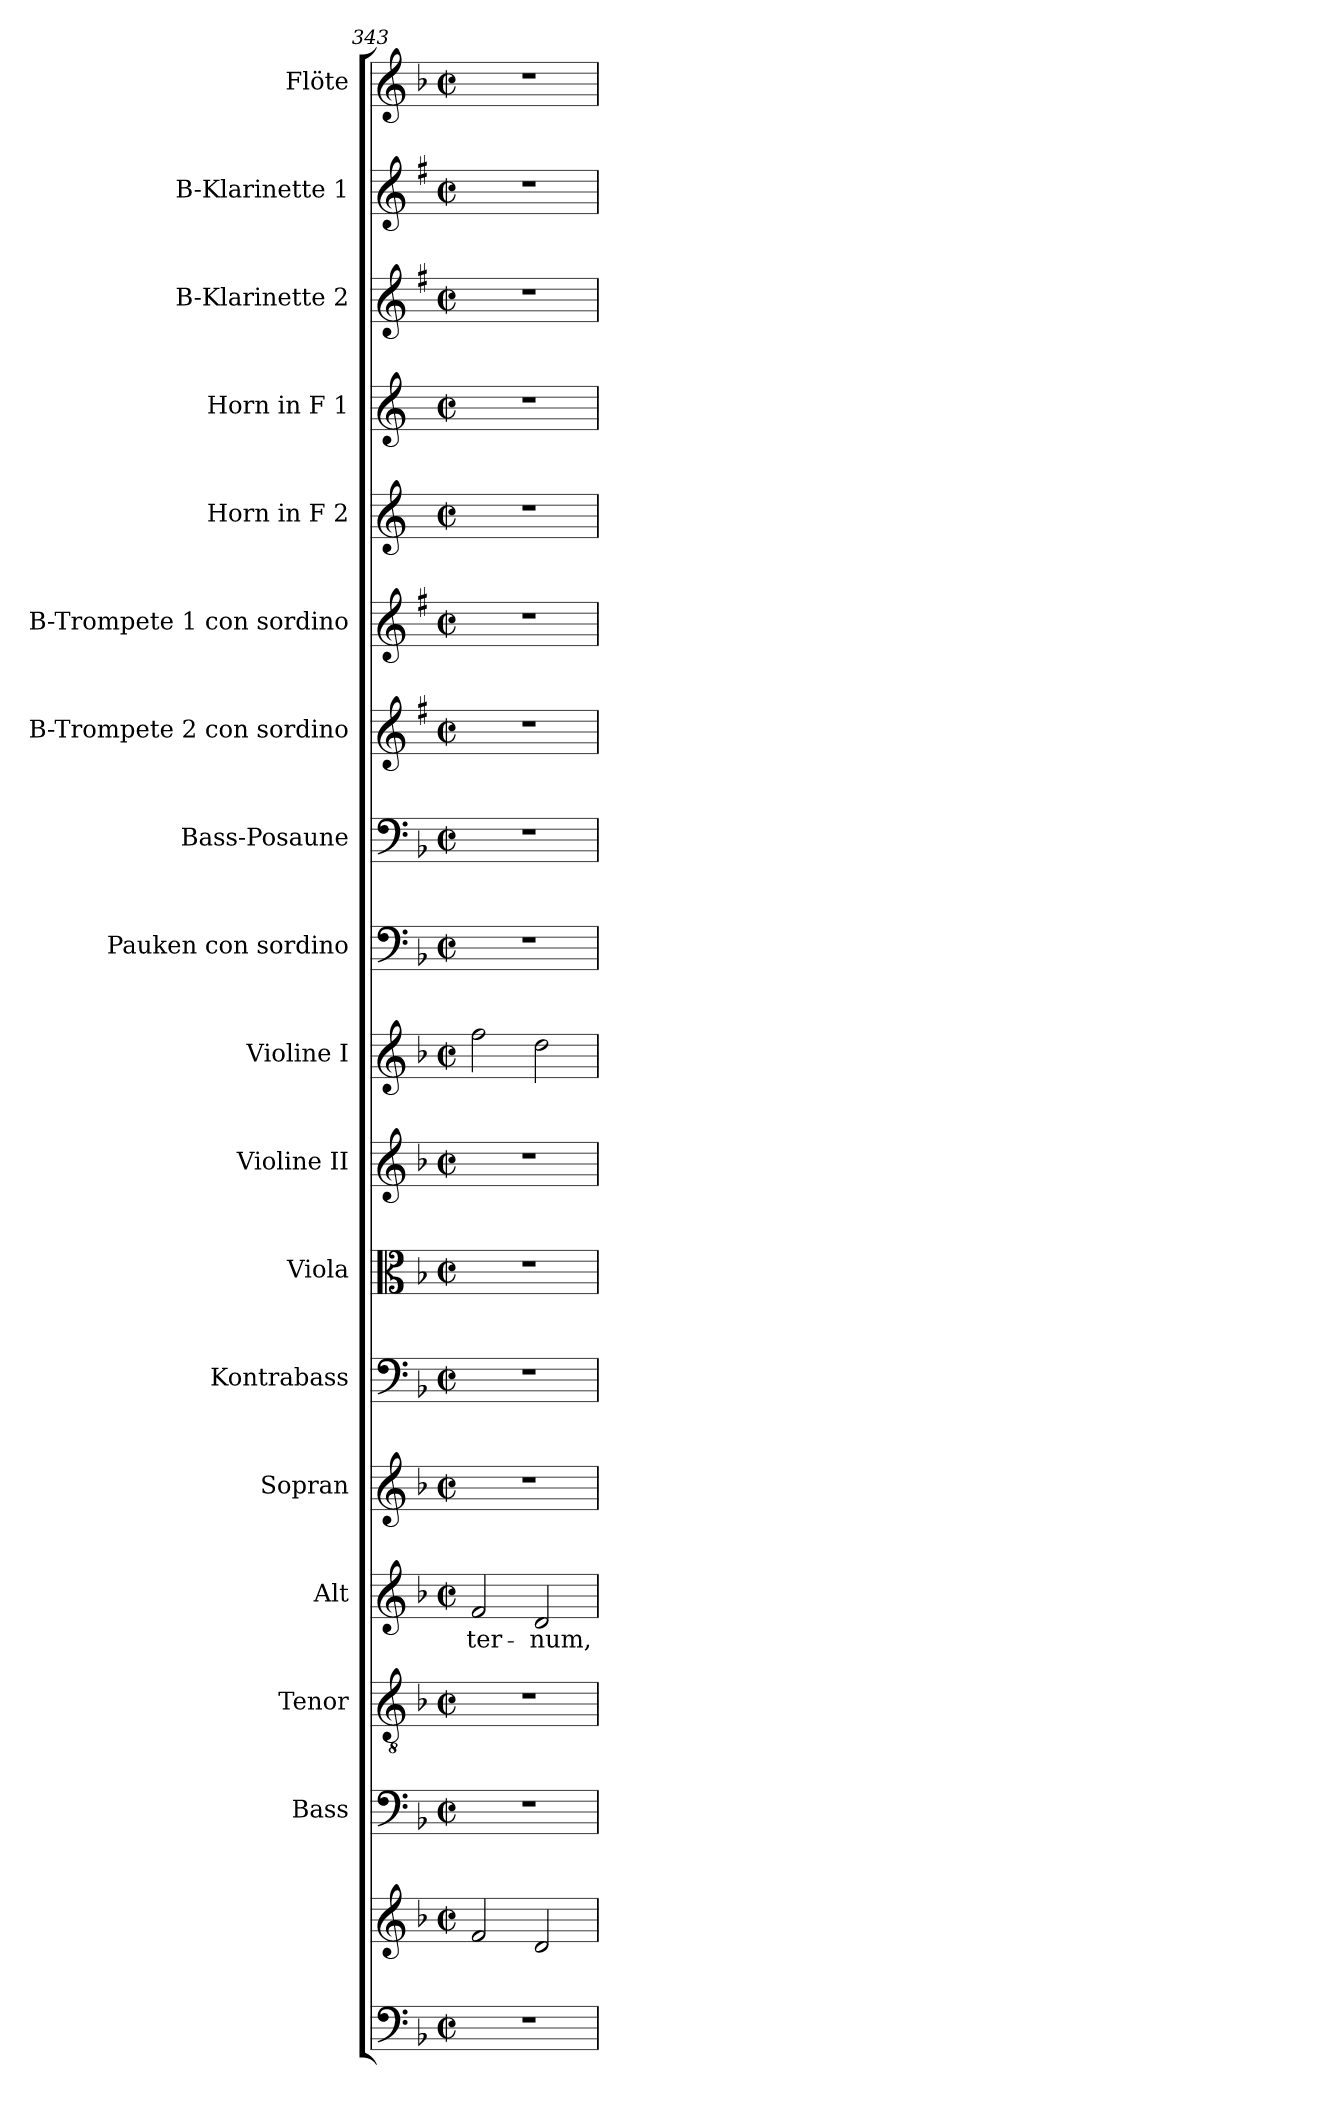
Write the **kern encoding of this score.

**kern	**kern	**kern	**kern	**kern	**text	**kern	**kern	**kern	**kern	**kern	**kern	**kern	**kern	**kern	**kern	**kern	**kern	**kern	**kern
*part18	*part18	*part17	*part16	*part15	*part15	*part14	*part13	*part12	*part11	*part10	*part9	*part8	*part7	*part6	*part5	*part4	*part3	*part2	*part1
*staff19	*staff18	*staff17	*staff16	*staff15	*staff15	*staff14	*staff13	*staff12	*staff11	*staff10	*staff9	*staff8	*staff7	*staff6	*staff5	*staff4	*staff3	*staff2	*staff1
*	*	*I"Bass	*I"Tenor	*I"Alt	*	*I"Sopran	*I"Kontrabass	*I"Viola	*I"Violine II	*I"Violine I	*I"Pauken con sordino	*I"Bass-Posaune	*I"B-Trompete 2 con sordino	*I"B-Trompete 1 con sordino	*I"Horn in F 2	*I"Horn in F 1	*I"B-Klarinette 2	*I"B-Klarinette 1	*I"Flöte
*	*	*I'B.	*I'T.	*I'A.	*	*I'S.	*I'Kb.	*I'Vla.	*I'Vl. II	*I'Vl. I	*I'Pk.	*I'B. Pos.	*I'B Trp. 2	*I'B Trp. 1	*	*	*I'B Kl. 2	*I'B Kl. 1	*I'Fl.
*clefF4	*clefG2	*clefF4	*clefGv2	*clefG2	*	*clefG2	*clefF4	*clefC3	*clefG2	*clefG2	*clefF4	*clefF4	*clefG2	*clefG2	*clefG2	*clefG2	*clefG2	*clefG2	*clefG2
*	*	*	*	*	*	*	*ITrd7c12	*	*	*	*	*	*ITrd1c2	*ITrd1c2	*ITrd4c7	*ITrd4c7	*ITrd1c2	*ITrd1c2	*
*k[b-]	*k[b-]	*k[b-]	*k[b-]	*k[b-]	*	*k[b-]	*k[b-]	*k[b-]	*k[b-]	*k[b-]	*k[b-]	*k[b-]	*k[b-]	*k[b-]	*k[b-]	*k[b-]	*k[b-]	*k[b-]	*k[b-]
*F:	*F:	*F:	*F:	*F:	*	*F:	*F:	*F:	*F:	*F:	*F:	*F:	*F:	*F:	*F:	*F:	*F:	*F:	*F:
*M2/2	*M2/2	*M2/2	*M2/2	*M2/2	*	*M2/2	*M2/2	*M2/2	*M2/2	*M2/2	*M2/2	*M2/2	*M2/2	*M2/2	*M2/2	*M2/2	*M2/2	*M2/2	*M2/2
*met(c|)	*met(c|)	*met(c|)	*met(c|)	*met(c|)	*	*met(c|)	*met(c|)	*met(c|)	*met(c|)	*met(c|)	*met(c|)	*met(c|)	*met(c|)	*met(c|)	*met(c|)	*met(c|)	*met(c|)	*met(c|)	*met(c|)
=343	=343	=343	=343	=343	=343	=343	=343	=343	=343	=343	=343	=343	=343	=343	=343	=343	=343	=343	=343
!	!	!	!	!	!LO:LY:b	!	!	!	!	!	!	!	!	!	!	!	!	!	!
1r	2f/	1r	1r	2f/	-ter-	1r	1r	1r	1r	2ff\	1r	1r	1r	1r	1r	1r	1r	1r	1r
!	!	!	!	!	!LO:LY:b	!	!	!	!	!	!	!	!	!	!	!	!	!	!
.	2d/	.	.	2d/	-num,	.	.	.	.	2dd\	.	.	.	.	.	.	.	.	.
=	=	=	=	=	=	=	=	=	=	=	=	=	=	=	=	=	=	=	=
*-	*-	*-	*-	*-	*-	*-	*-	*-	*-	*-	*-	*-	*-	*-	*-	*-	*-	*-	*-
